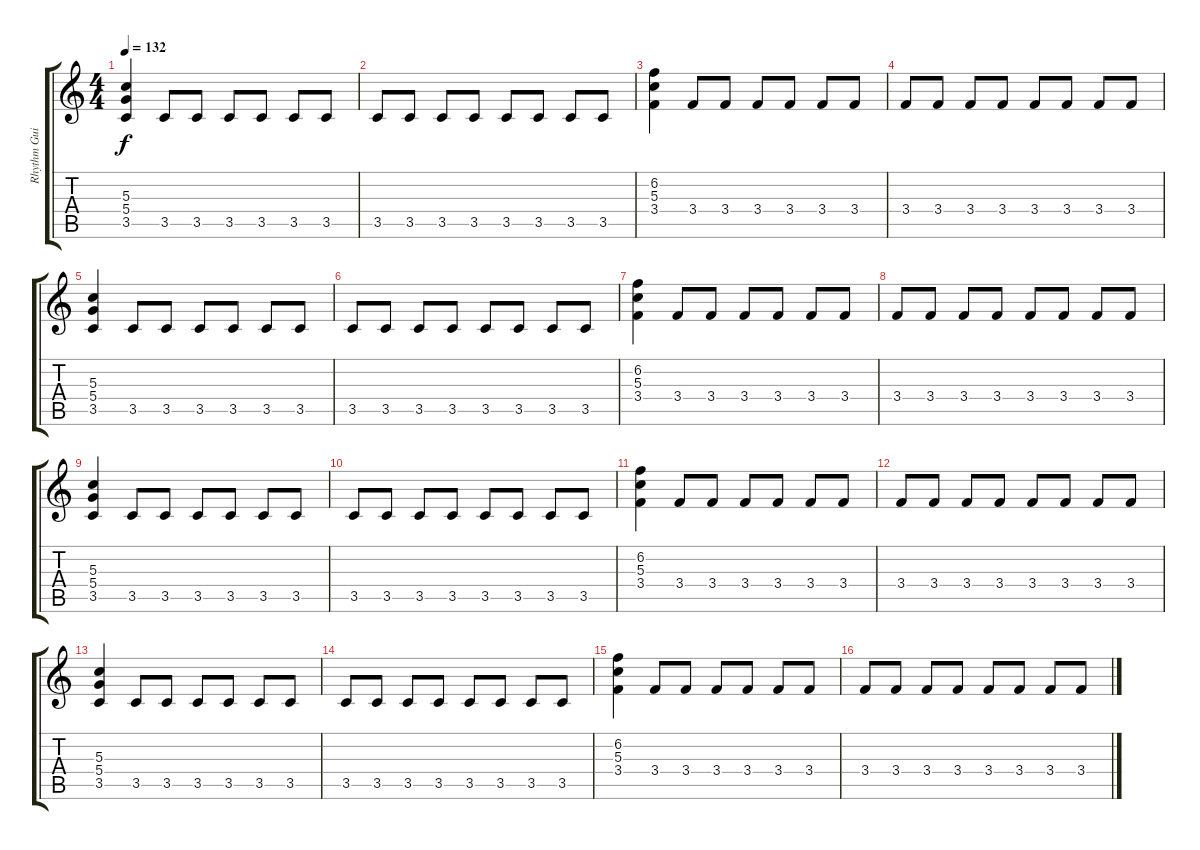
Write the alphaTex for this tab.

\track ("Rhythm Guitar III" "Rhythm Gui") {instrument overdrivenguitar}
\staff {score tabs}
\tuning (E4 B3 G3 D3 A2 E2) {hide}
\ts (4 4)
\tempo 132
\clef g2
\ks c
(5.3 5.4 3.5).4{dy f} 3.5.8 3.5.8 3.5.8 3.5.8 3.5.8 3.5.8 |
3.5.8 3.5.8 3.5.8 3.5.8 3.5.8 3.5.8 3.5.8 3.5.8 |
(6.2 5.3 3.4).4 3.4.8 3.4.8 3.4.8 3.4.8 3.4.8 3.4.8 |
3.4.8 3.4.8 3.4.8 3.4.8 3.4.8 3.4.8 3.4.8 3.4.8 |
(5.3 5.4 3.5).4 3.5.8 3.5.8 3.5.8 3.5.8 3.5.8 3.5.8 |
3.5.8 3.5.8 3.5.8 3.5.8 3.5.8 3.5.8 3.5.8 3.5.8 |
(6.2 5.3 3.4).4 3.4.8 3.4.8 3.4.8 3.4.8 3.4.8 3.4.8 |
3.4.8 3.4.8 3.4.8 3.4.8 3.4.8 3.4.8 3.4.8 3.4.8 |
(5.3 5.4 3.5).4 3.5.8 3.5.8 3.5.8 3.5.8 3.5.8 3.5.8 |
3.5.8 3.5.8 3.5.8 3.5.8 3.5.8 3.5.8 3.5.8 3.5.8 |
(6.2 5.3 3.4).4 3.4.8 3.4.8 3.4.8 3.4.8 3.4.8 3.4.8 |
3.4.8 3.4.8 3.4.8 3.4.8 3.4.8 3.4.8 3.4.8 3.4.8 |
(5.3 5.4 3.5).4 3.5.8 3.5.8 3.5.8 3.5.8 3.5.8 3.5.8 |
3.5.8 3.5.8 3.5.8 3.5.8 3.5.8 3.5.8 3.5.8 3.5.8 |
(6.2 5.3 3.4).4 3.4.8 3.4.8 3.4.8 3.4.8 3.4.8 3.4.8 |
3.4.8 3.4.8 3.4.8 3.4.8 3.4.8 3.4.8 3.4.8 3.4.8
